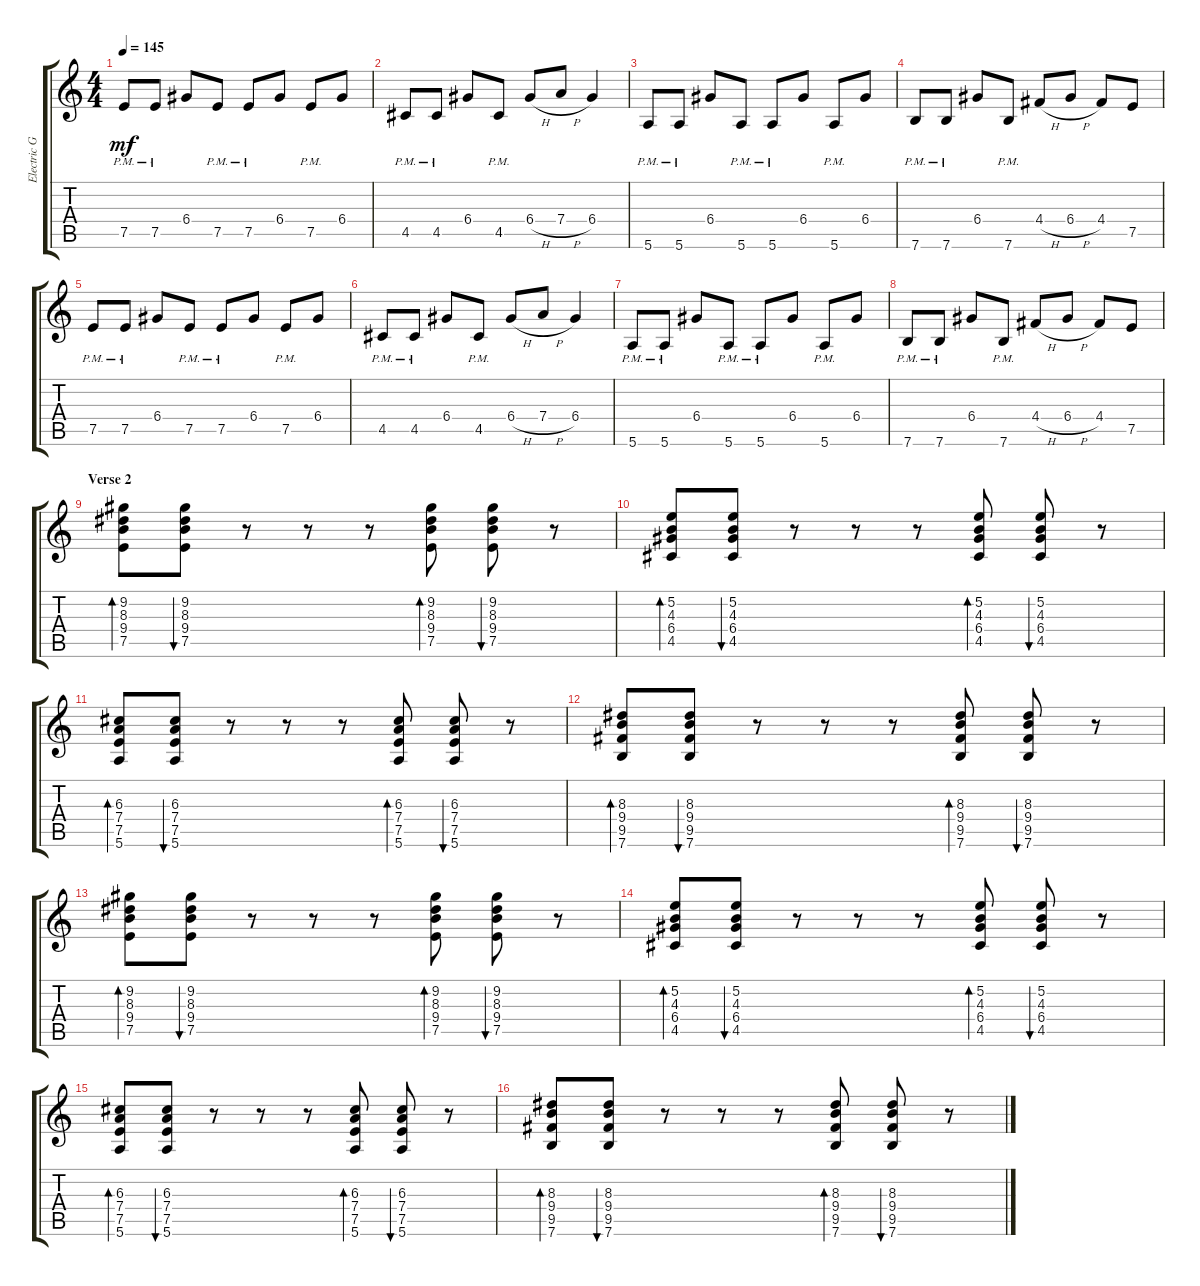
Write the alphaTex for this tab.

\track ("Electric Guitar" "Electric G") {instrument overdrivenguitar}
\staff {score tabs}
\tuning (E4 B3 G3 D3 A2 E2) {hide}
\ts (4 4)
\tempo 145
\clef g2
\ks c
7.5{pm}.8{dy mf} 7.5{pm}.8 6.4.8 7.5{pm}.8 7.5{pm}.8 6.4.8 7.5{pm}.8 6.4.8 |
4.5{pm}.8 4.5{pm}.8 6.4.8 4.5{pm}.8 6.4{h}.8 7.4{h}.8 6.4.4 |
5.6{pm}.8 5.6{pm}.8 6.4.8 5.6{pm}.8 5.6{pm}.8 6.4.8 5.6{pm}.8 6.4.8 |
7.6{pm}.8 7.6{pm}.8 6.4.8 7.6{pm}.8 4.4{h}.8 6.4{h}.8 4.4.8 7.5.8 |
7.5{pm}.8 7.5{pm}.8 6.4.8 7.5{pm}.8 7.5{pm}.8 6.4.8 7.5{pm}.8 6.4.8 |
4.5{pm}.8 4.5{pm}.8 6.4.8 4.5{pm}.8 6.4{h}.8 7.4{h}.8 6.4.4 |
5.6{pm}.8 5.6{pm}.8 6.4.8 5.6{pm}.8 5.6{pm}.8 6.4.8 5.6{pm}.8 6.4.8 |
7.6{pm}.8 7.6{pm}.8 6.4.8 7.6{pm}.8 4.4{h}.8 6.4{h}.8 4.4.8 7.5.8 |
\section ("" "Verse 2")
(9.2 8.3 9.4 7.5).8{bd 30} (9.2 8.3 9.4 7.5).8{bu 30} r.8 r.8 r.8 (9.2 8.3 9.4 7.5).8{bd 30} (9.2 8.3 9.4 7.5).8{bu 30} r.8 |
(5.2 4.3 6.4 4.5).8{bd 30} (5.2 4.3 6.4 4.5).8{bu 30} r.8 r.8 r.8 (5.2 4.3 6.4 4.5).8{bd 30} (5.2 4.3 6.4 4.5).8{bu 30} r.8 |
(6.3 7.4 7.5 5.6).8{bd 30} (6.3 7.4 7.5 5.6).8{bu 30} r.8 r.8 r.8 (6.3 7.4 7.5 5.6).8{bd 30} (6.3 7.4 7.5 5.6).8{bu 30} r.8 |
(8.3 9.4 9.5 7.6).8{bd 30} (8.3 9.4 9.5 7.6).8{bu 30} r.8 r.8 r.8 (8.3 9.4 9.5 7.6).8{bd 30} (8.3 9.4 9.5 7.6).8{bu 30} r.8 |
(9.2 8.3 9.4 7.5).8{bd 30} (9.2 8.3 9.4 7.5).8{bu 30} r.8 r.8 r.8 (9.2 8.3 9.4 7.5).8{bd 30} (9.2 8.3 9.4 7.5).8{bu 30} r.8 |
(5.2 4.3 6.4 4.5).8{bd 30} (5.2 4.3 6.4 4.5).8{bu 30} r.8 r.8 r.8 (5.2 4.3 6.4 4.5).8{bd 30} (5.2 4.3 6.4 4.5).8{bu 30} r.8 |
(6.3 7.4 7.5 5.6).8{bd 30} (6.3 7.4 7.5 5.6).8{bu 30} r.8 r.8 r.8 (6.3 7.4 7.5 5.6).8{bd 30} (6.3 7.4 7.5 5.6).8{bu 30} r.8 |
(8.3 9.4 9.5 7.6).8{bd 30} (8.3 9.4 9.5 7.6).8{bu 30} r.8 r.8 r.8 (8.3 9.4 9.5 7.6).8{bd 30} (8.3 9.4 9.5 7.6).8{bu 30} r.8
